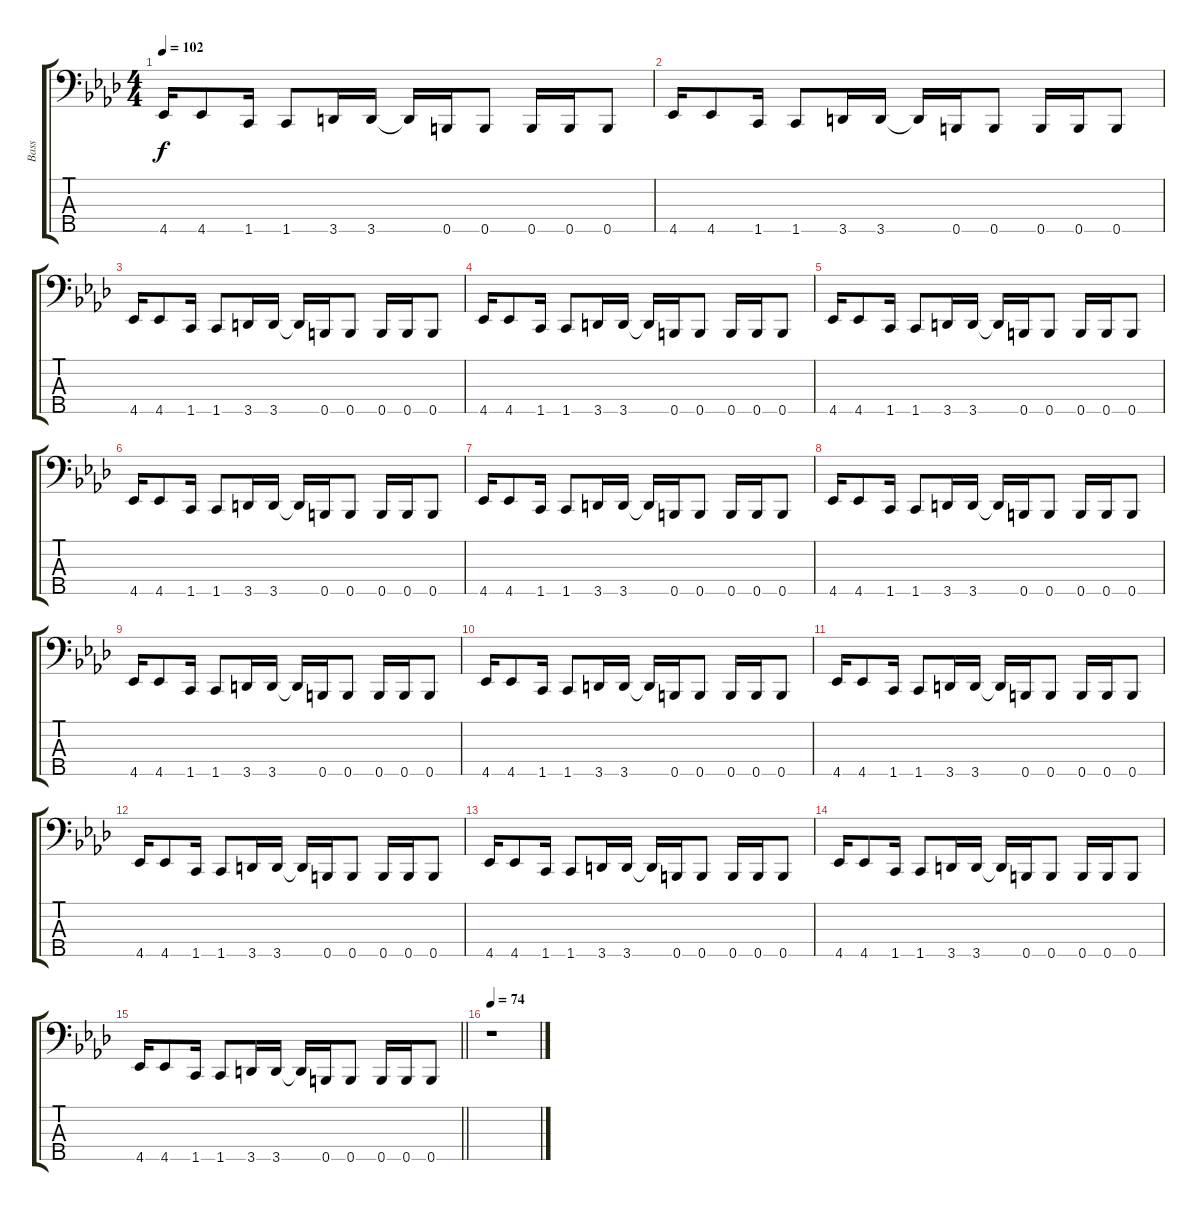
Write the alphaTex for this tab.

\track ("Bass" "Bass") {instrument electricbasspick}
\staff {score tabs}
\tuning (G2 D2 A1 E1 B0) {hide}
\ts (4 4)
\tempo 102
\clef f4
\ks fminor
4.5.16{dy f} 4.5.8 1.5.16 1.5.8 3.5.16 3.5.16 3.5{t}.16 0.5.16 0.5.8 0.5.16 0.5.16 0.5.8 |
4.5.16 4.5.8 1.5.16 1.5.8 3.5.16 3.5.16 3.5{t}.16 0.5.16 0.5.8 0.5.16 0.5.16 0.5.8 |
4.5.16 4.5.8 1.5.16 1.5.8 3.5.16 3.5.16 3.5{t}.16 0.5.16 0.5.8 0.5.16 0.5.16 0.5.8 |
4.5.16 4.5.8 1.5.16 1.5.8 3.5.16 3.5.16 3.5{t}.16 0.5.16 0.5.8 0.5.16 0.5.16 0.5.8 |
4.5.16 4.5.8 1.5.16 1.5.8 3.5.16 3.5.16 3.5{t}.16 0.5.16 0.5.8 0.5.16 0.5.16 0.5.8 |
4.5.16 4.5.8 1.5.16 1.5.8 3.5.16 3.5.16 3.5{t}.16 0.5.16 0.5.8 0.5.16 0.5.16 0.5.8 |
4.5.16 4.5.8 1.5.16 1.5.8 3.5.16 3.5.16 3.5{t}.16 0.5.16 0.5.8 0.5.16 0.5.16 0.5.8 |
4.5.16 4.5.8 1.5.16 1.5.8 3.5.16 3.5.16 3.5{t}.16 0.5.16 0.5.8 0.5.16 0.5.16 0.5.8 |
4.5.16 4.5.8 1.5.16 1.5.8 3.5.16 3.5.16 3.5{t}.16 0.5.16 0.5.8 0.5.16 0.5.16 0.5.8 |
4.5.16 4.5.8 1.5.16 1.5.8 3.5.16 3.5.16 3.5{t}.16 0.5.16 0.5.8 0.5.16 0.5.16 0.5.8 |
4.5.16 4.5.8 1.5.16 1.5.8 3.5.16 3.5.16 3.5{t}.16 0.5.16 0.5.8 0.5.16 0.5.16 0.5.8 |
4.5.16 4.5.8 1.5.16 1.5.8 3.5.16 3.5.16 3.5{t}.16 0.5.16 0.5.8 0.5.16 0.5.16 0.5.8 |
4.5.16 4.5.8 1.5.16 1.5.8 3.5.16 3.5.16 3.5{t}.16 0.5.16 0.5.8 0.5.16 0.5.16 0.5.8 |
4.5.16 4.5.8 1.5.16 1.5.8 3.5.16 3.5.16 3.5{t}.16 0.5.16 0.5.8 0.5.16 0.5.16 0.5.8 |
\barLineRight lightlight
4.5.16 4.5.8 1.5.16 1.5.8 3.5.16 3.5.16 3.5{t}.16 0.5.16 0.5.8 0.5.16 0.5.16 0.5.8 |
\tempo 74
r.1
